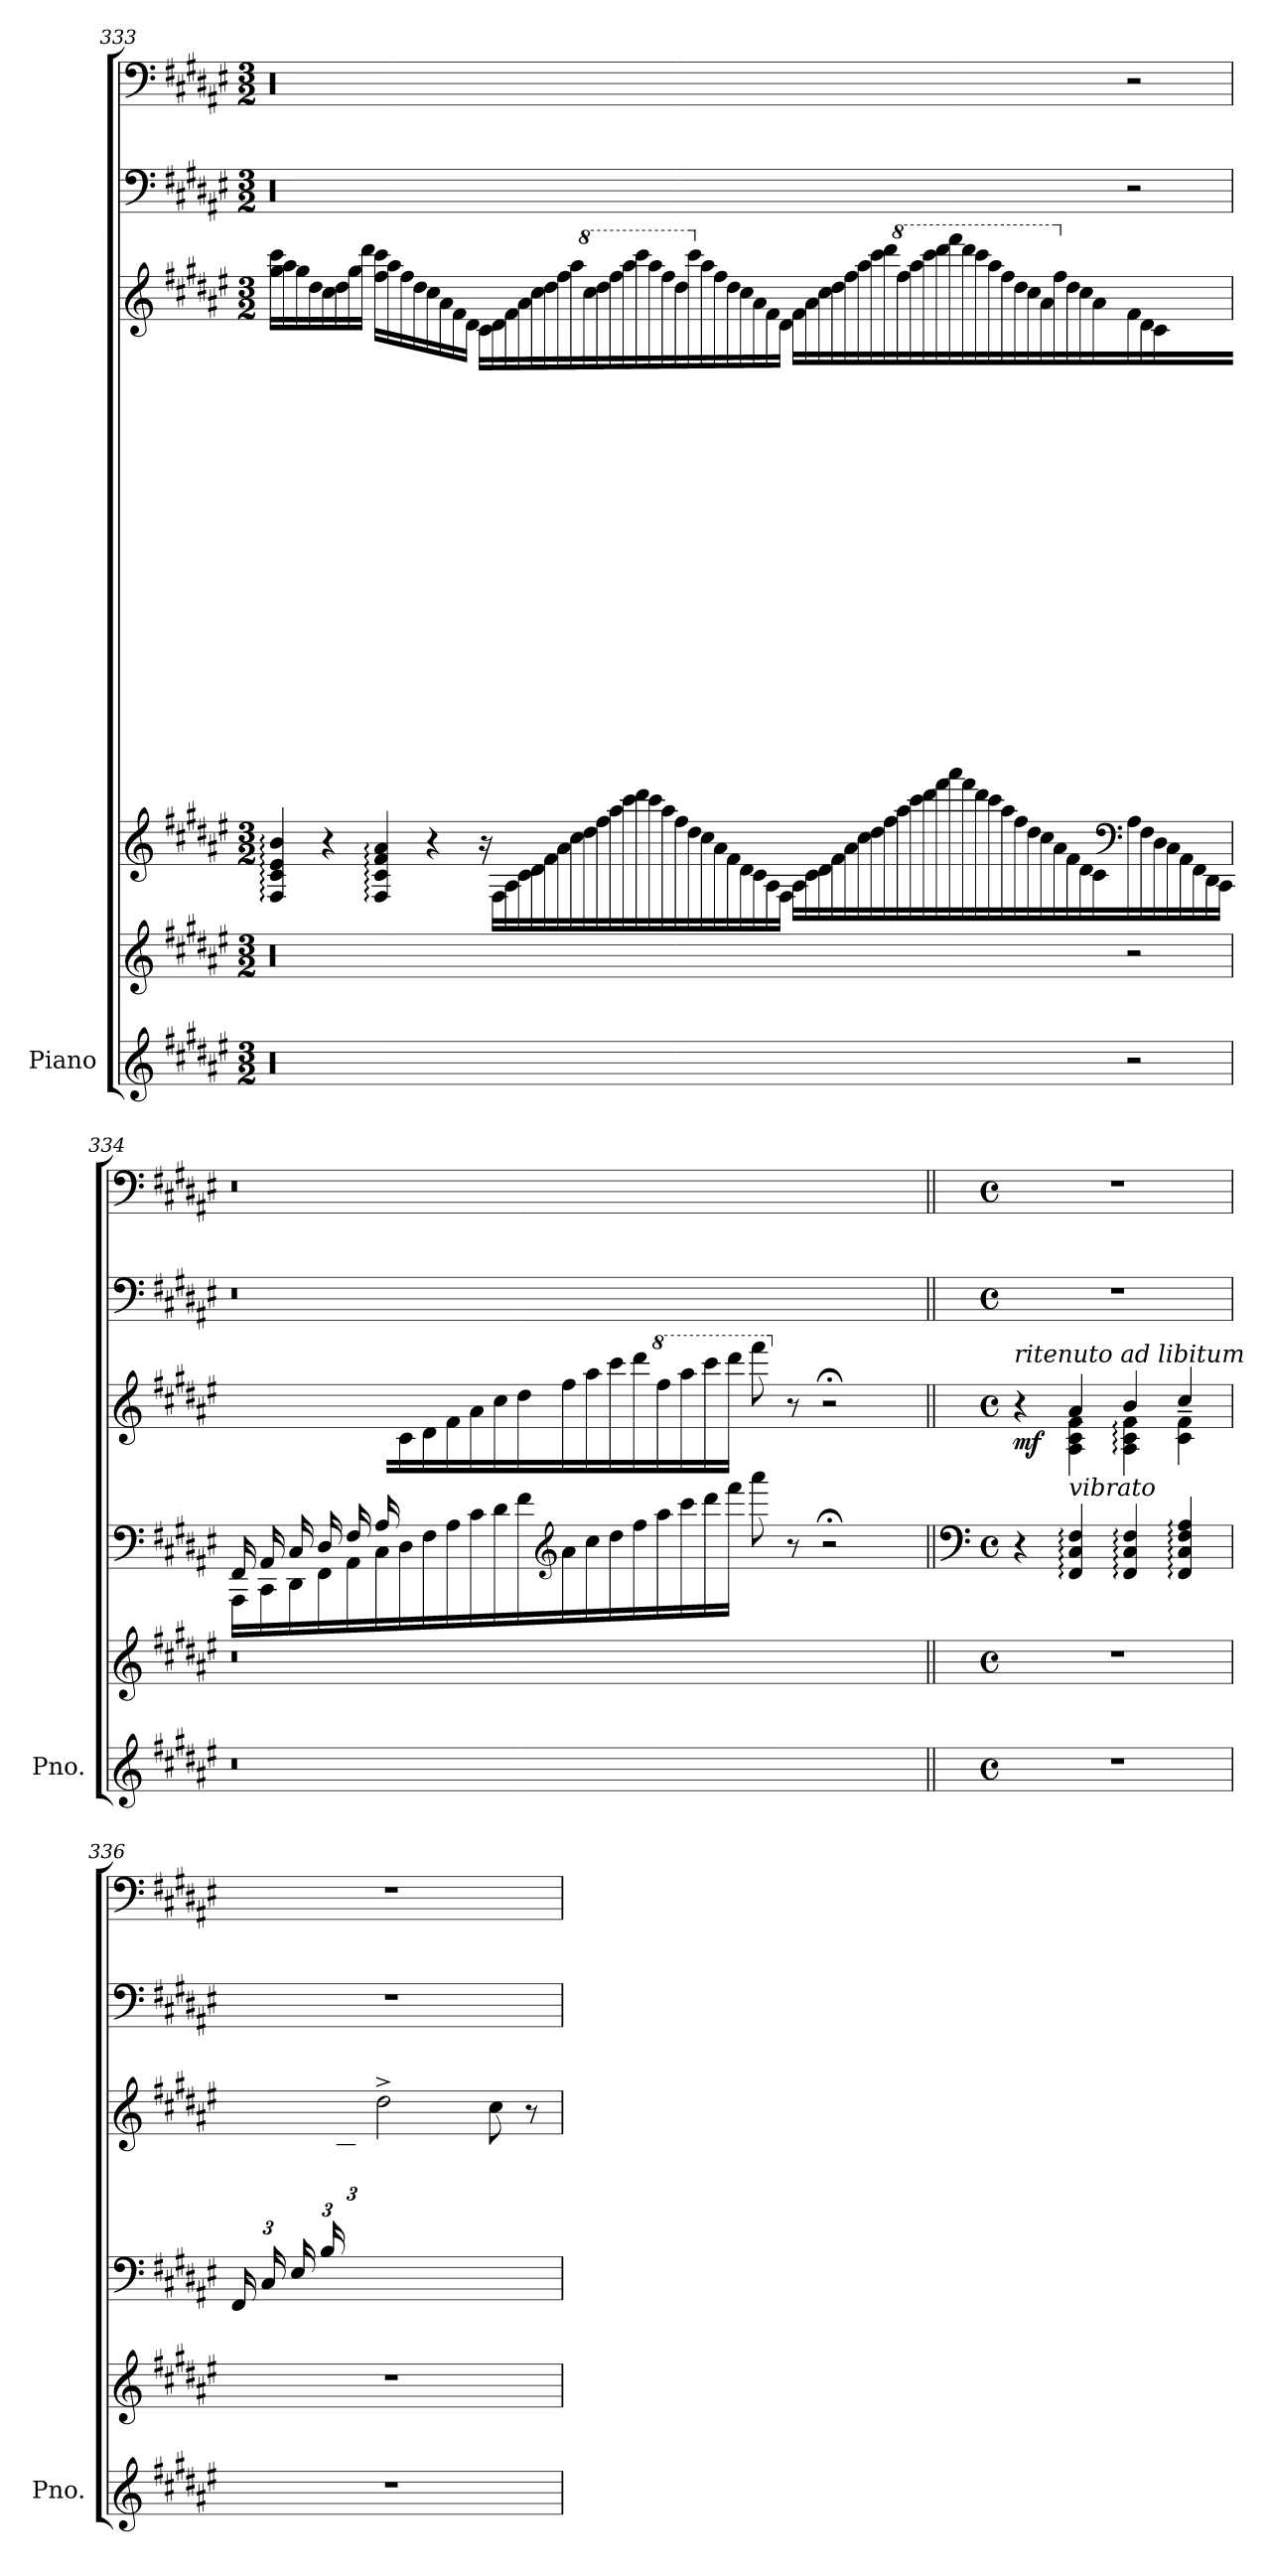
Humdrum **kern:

**kern	**kern	**kern	**kern	**kern	**kern	**dynam
*part1	*part1	*part1	*part1	*part1	*part1	*part1
*staff6	*staff5	*staff4	*staff3	*staff2	*staff1	*staff1/2/3/4/5/6
*I"Piano	*	*	*	*	*	*
*I'Pno.	*	*	*	*	*	*
!!LO:LB:g=z
*clefG2	*clefG2	*clefG2	*clefG2	*clefF4	*clefF4	*
*k[f#c#g#d#a#e#]	*k[f#c#g#d#a#e#]	*k[f#c#g#d#a#e#]	*k[f#c#g#d#a#e#]	*k[f#c#g#d#a#e#]	*k[f#c#g#d#a#e#]	*
*M3/2	*M3/2	*M3/2	*M3/2	*M3/2	*M3/2	*
=333	=333	=333	=333	=333	=333	=333
*	*	*^	*	*	*	*
00r	00r	4F#/: 4c#/: 4e#/: 4b/:	8.ryy	16gg#\ 16ccc#\LL	00r	00r	.
.	.	.	.	16aa#\	.	.	.
.	.	.	.	16gg#\	.	.	.
*	*	*v	*v	*	*	*	*
.	.	.	16dd#\	.	.	.
.	.	4r	16cc#\	.	.	.
.	.	.	16dd#\	.	.	.
.	.	.	16gg#\	.	.	.
.	.	.	16ddd#\JJ	.	.	.
.	.	4F#/: 4c#/: 4f#/: 4a#/:	16ff#\ 16ccc#\LL	.	.	.
.	.	.	16aa#\	.	.	.
.	.	.	16ff#\	.	.	.
.	.	.	16dd#\	.	.	.
.	.	4r	16cc#\	.	.	.
.	.	.	16a#\	.	.	.
.	.	.	16f#\	.	.	.
.	.	.	16d#\JJ	.	.	.
!	!	!	!	!	!	!LO:DY:b=3
.	.	16r	16c#\LL	.	.	other-dynamics
.	.	16F#\LL	16d#\	.	.	.
.	.	16A#\	16f#\	.	.	.
.	.	16c#\	16a#\	.	.	.
.	.	16d#\	16cc#\	.	.	.
.	.	16f#\	16dd#\	.	.	.
.	.	16a#\	16ff#\	.	.	.
.	.	16cc#\	16aa#\	.	.	.
*	*	*	*8va	*	*	*
.	.	16dd#\	16ccc#\	.	.	.
.	.	16ff#\	16ddd#\	.	.	.
.	.	16aa#\	16fff#\	.	.	.
.	.	16ccc#\	16aaa#\	.	.	.
.	.	16ddd#\	16cccc#\	.	.	.
.	.	16ccc#\	16aaa#\	.	.	.
.	.	16aa#\	16fff#\	.	.	.
.	.	16ff#\	16ddd#\	.	.	.
*	*	*	*X8va	*	*	*
.	.	16dd#\	16ccc#\	.	.	.
.	.	16cc#\	16aa#\	.	.	.
.	.	16a#\	16ff#\	.	.	.
.	.	16f#\	16dd#\	.	.	.
.	.	16d#\	16cc#\	.	.	.
.	.	16c#\	16a#\	.	.	.
.	.	16A#\	16f#\	.	.	.
.	.	16F#\JJ	16d#\JJ	.	.	.
.	.	16A#\LL	16f#\LL	.	.	.
.	.	16c#\	16a#\	.	.	.
.	.	16d#\	16cc#\	.	.	.
.	.	16f#\	16dd#\	.	.	.
.	.	16a#\	16ff#\	.	.	.
.	.	16cc#\	16aa#\	.	.	.
.	.	16dd#\	16ccc#\	.	.	.
.	.	16ff#\	16ddd#\	.	.	.
*	*	*	*8va	*	*	*
.	.	16aa#\	16fff#\	.	.	.
.	.	16ccc#\	16aaa#\	.	.	.
.	.	16ddd#\	16cccc#\	.	.	.
.	.	16fff#\	16dddd#\	.	.	.
.	.	16aaa#\	16ffff#\	.	.	.
.	.	16fff#\	16dddd#\	.	.	.
.	.	16ddd#\	16cccc#\	.	.	.
.	.	16ccc#\	16aaa#\	.	.	.
.	.	16aa#\	16fff#\	.	.	.
.	.	16ff#\	16ddd#\	.	.	.
.	.	16dd#\	16ccc#\	.	.	.
.	.	16cc#\	16aa#\	.	.	.
*	*	*	*X8va	*	*	*
.	.	16a#\	16ff#\	.	.	.
.	.	16f#\	16dd#\	.	.	.
.	.	16d#\	16cc#\	.	.	.
.	.	16c#\	16a#\	.	.	.
*	*	*clefF4	*	*	*	*
2r	2r	16A#\	16f#\	2r	2r	.
.	.	16F#\	16d#\	.	.	.
.	.	16D#\	16c#\	.	.	.
*	*	*^	*	*	*	*
.	.	16C#\	16A#/	4ryy	.	.	.
.	.	16AA#\	16F#/	.	.	.	.
.	.	16FF#\	16D#/	.	.	.	.
.	.	16DD#\	16C#/	.	.	.	.
.	.	16CC#\JJ	16AA#/JJ	16ryy	.	.	.
!!LO:LB:g=z
=334	=334	=334	=334	=334	=334	=334	=334
0r	0r	16AAA#\LL	16FF#/LL	4.ryy	0r	0r	.
.	.	16CC#\	16AA#/	.	.	.	.
.	.	16DD#\	16C#/	.	.	.	.
.	.	16FF#\	16D#/	.	.	.	.
.	.	16AA#\	16F#/	.	.	.	.
.	.	16C#\	16A#/	.	.	.	.
.	.	16D#\	1ryy	16c#\	.	.	.
.	.	16F#\	.	16d#\	.	.	.
.	.	16A#\	.	16f#\	.	.	.
.	.	16c#\	.	16a#\	.	.	.
.	.	16d#\	.	16cc#\	.	.	.
.	.	16f#\	.	16dd#\	.	.	.
*	*	*clefG2	*	*	*	*	*
!	!	!	!	!	!	!	!LO:DY:b=3
.	.	16a#\	.	16ff#\	.	.	other-dynamics
.	.	16cc#\	.	16aa#\	.	.	.
.	.	16dd#\	.	16ccc#\	.	.	.
.	.	16ff#\	.	16ddd#\	.	.	.
*	*	*	*	*8va	*	*	*
.	.	16aa#\	.	16fff#\	.	.	.
.	.	16ccc#\	.	16aaa#\	.	.	.
.	.	16ddd#\	.	16cccc#\	.	.	.
.	.	16fff#\JJ	.	16dddd#\JJ	.	.	.
.	.	8aaa#\	.	8ffff#\	.	.	.
*	*	*	*	*X8va	*	*	*
.	.	8r	2ryy	8r	.	.	.
.	.	2r;<	.	2r;<	.	.	.
.	.	.	8ryy	.	.	.	.
*	*	*v	*v	*	*	*	*
=335||	=335||	=335||	=335||	=335||	=335||	=335||
*	*	*clefF4	*	*	*	*
*M4/4	*M4/4	*M4/4	*M4/4	*M4/4	*M4/4	*
*met(c)	*met(c)	*met(c)	*met(c)	*met(c)	*met(c)	*
*	*	*^	*^	*	*	*
!	!	!	!	!LO:TX:a:i:t=ritenuto ad libitum	!	!	!	!
!	!	!	!	!	!	!	!	!LO:DY:b=3
*	*	*v	*v	*	*	*	*	*
1r	1r	4r	4ryy	4r	1r	1r	mf
!	!	!LO:TX:a:i:t=vibrato	!	!	!	!	!
.	.	4FF#/: 4C#/: 4F#/:	4A#\ 4c#\ 4f#\	4a#~/	.	.	.
.	.	4FF#/: 4C#/: 4F#/:	4A#\: 4c#\: 4f#\:	4b~/	.	.	.
.	.	4FF#/: 4C#/: 4F#/: 4A#/:	4c#\ 4f#\	4cc#~/	.	.	.
=336	=336	=336	=336	=336	=336	=336	=336
*	*	*Xbrackettup	*	*	*	*	*
1r	1r	24FF#/LL	6ryy	4ryy	1r	1r	.
.	.	24C#/	.	.	.	.	.
.	.	24E#/	.	.	.	.	.
.	.	24B/	.	.	.	.	.
.	.	12ryy	24c#\	.	.	.	.
.	.	.	24g#\JJ	.	.	.	.
.	.	4ryy	2.ryy	2dd#^\	.	.	.
.	.	2ryy	.	.	.	.	.
.	.	.	.	8cc#\	.	.	.
.	.	.	.	8r	.	.	.
*	*	*	*v	*v	*	*	*
=	=	=	=	=	=	=
*-	*-	*-	*-	*-	*-	*-
